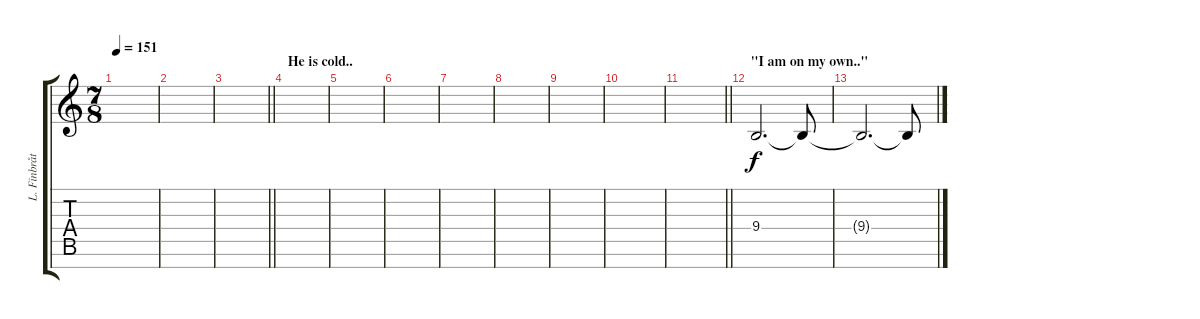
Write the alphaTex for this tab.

\track ("L. Finbråten" "L. Finbråt") {instrument stringensemble1}
\staff {score tabs}
\tuning (E4 B3 G3 D3 A2 E2 B1) {hide}
\ts (7 8)
\tempo 151
\clef g2
\ks c
|
|
\barLineRight lightlight
|
\section ("" "He is cold..")
|
|
|
|
|
|
|
\barLineRight lightlight
|
\section ("" "\"I am on my own..\"")
9.4.2{d volume 0} 9.4{t}.8{volume 5} |
9.4{t}.2{d} 9.4{t}.8
